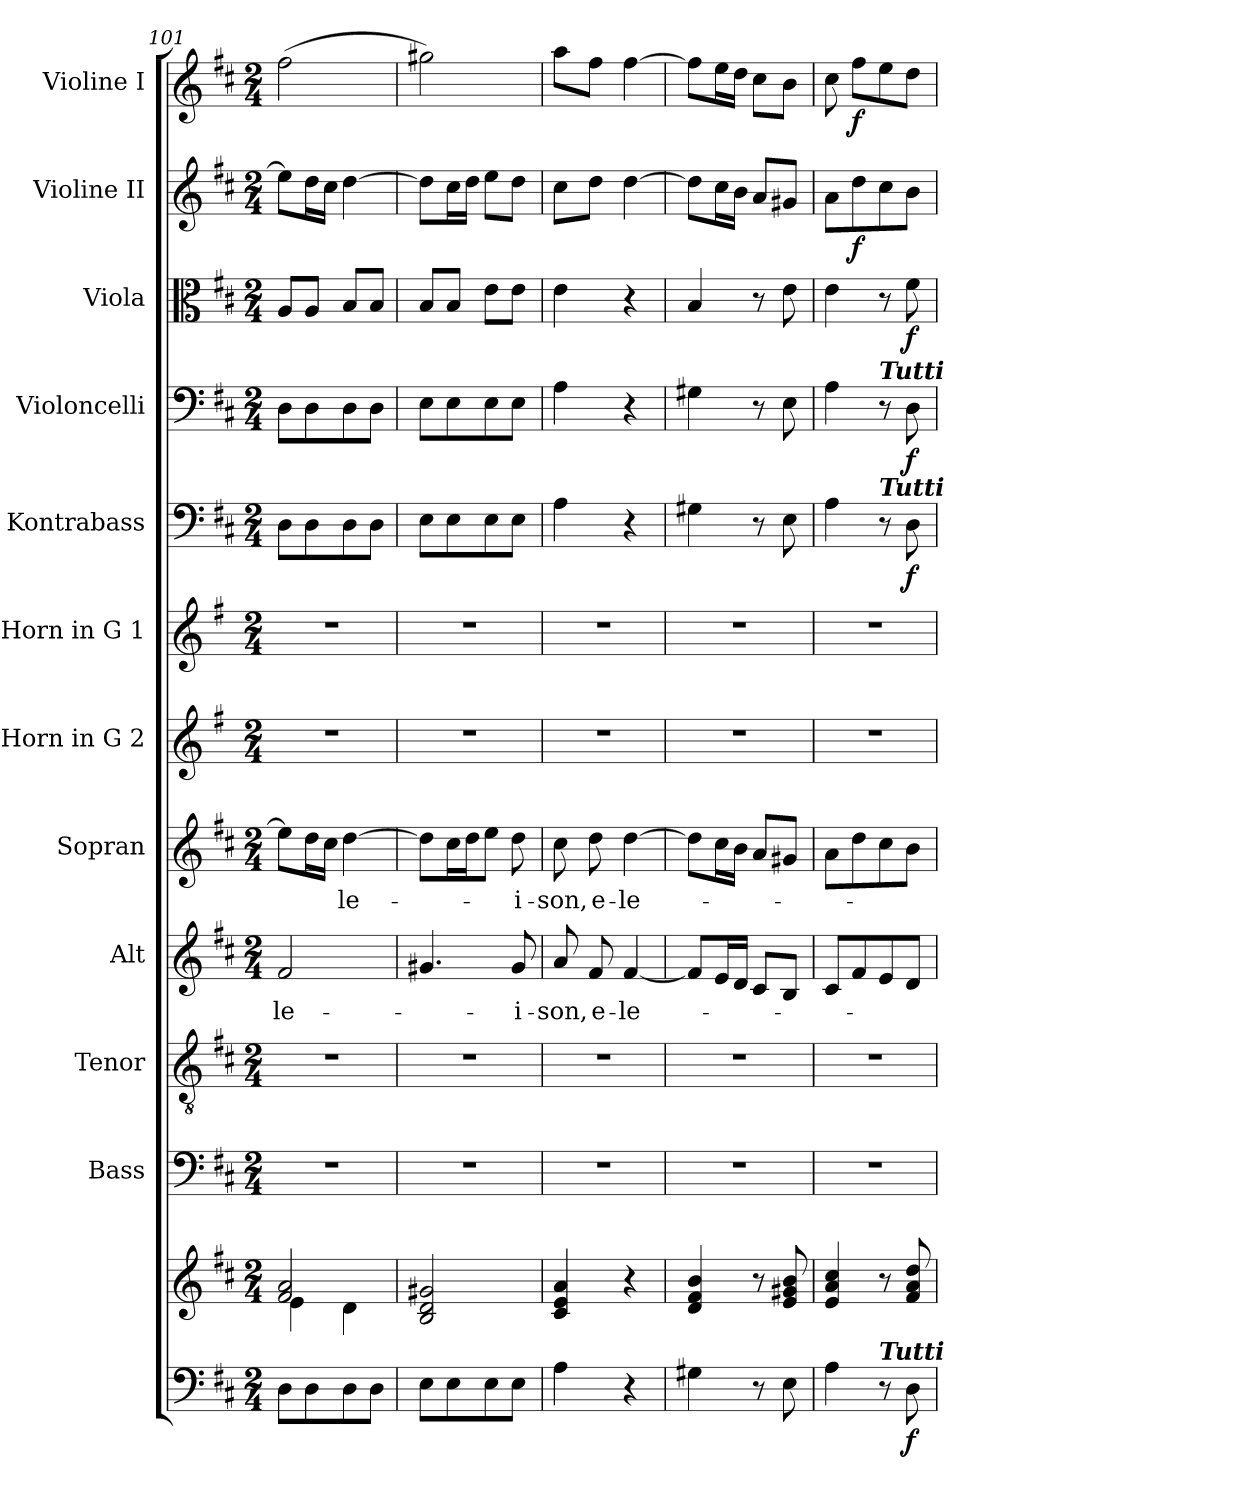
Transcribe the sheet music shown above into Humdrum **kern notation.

**kern	**kern	**dynam	**kern	**kern	**kern	**text	**kern	**text	**kern	**kern	**kern	**dynam	**kern	**dynam	**kern	**dynam	**kern	**dynam	**kern	**dynam
*part12	*part12	*part12	*part11	*part10	*part9	*part9	*part8	*part8	*part7	*part6	*part5	*part5	*part4	*part4	*part3	*part3	*part2	*part2	*part1	*part1
*staff13	*staff12	*staff12/13	*staff11	*staff10	*staff9	*staff9	*staff8	*staff8	*staff7	*staff6	*staff5	*staff5	*staff4	*staff4	*staff3	*staff3	*staff2	*staff2	*staff1	*staff1
*	*	*	*I"Bass	*I"Tenor	*I"Alt	*	*I"Sopran	*	*I"Horn in G 2	*I"Horn in G 1	*I"Kontrabass	*	*I"Violoncelli	*	*I"Viola	*	*I"Violine II	*	*I"Violine I	*
*	*	*	*I'B.	*I'T.	*I'A.	*	*I'S.	*	*I'Hrn. G 2	*I'Hrn. G 1	*I'Kb.	*	*I'Vc.	*	*I'Vla.	*	*I'Vl. II	*	*I'Vl. I	*
*clefF4	*clefG2	*	*clefF4	*clefGv2	*clefG2	*	*clefG2	*	*clefG2	*clefG2	*clefF4	*	*clefF4	*	*clefC3	*	*clefG2	*	*clefG2	*
*	*	*	*	*	*	*	*	*	*ITrd3c5	*ITrd3c5	*ITrd7c12	*	*	*	*	*	*	*	*	*
*k[f#c#]	*k[f#c#]	*	*k[f#c#]	*k[f#c#]	*k[f#c#]	*	*k[f#c#]	*	*k[f#c#]	*k[f#c#]	*k[f#c#]	*	*k[f#c#]	*	*k[f#c#]	*	*k[f#c#]	*	*k[f#c#]	*
*D:	*D:	*	*D:	*D:	*D:	*	*D:	*	*D:	*D:	*D:	*	*D:	*	*D:	*	*D:	*	*D:	*
*M2/4	*M2/4	*	*M2/4	*M2/4	*M2/4	*	*M2/4	*	*M2/4	*M2/4	*M2/4	*	*M2/4	*	*M2/4	*	*M2/4	*	*M2/4	*
=101	=101	=101	=101	=101	=101	=101	=101	=101	=101	=101	=101	=101	=101	=101	=101	=101	=101	=101	=101	=101
*	*^	*	*	*	*	*	*	*	*	*	*	*	*	*	*	*	*	*	*	*
!	!	!	!	!	!	!	!LO:LY:b	!	!	!	!	!	!	!	!	!	!	!	!	!	!
8D\L	2f#/ 2a/	4e\	.	2r	2r	2f#/	-le-	8ee\L]	.	2r	2r	8DD\L	.	8D\L	.	8A/L	.	8ee\L]	.	(>2ff#\	.
8D\	.	.	.	.	.	.	.	16dd\L	.	.	.	8DD\	.	8D\	.	8A/J	.	16dd\L	.	.	.
.	.	.	.	.	.	.	.	16cc#\JJ	.	.	.	.	.	.	.	.	.	16cc#\JJ	.	.	.
!	!	!	!	!	!	!	!	!	!LO:LY:b	!	!	!	!	!	!	!	!	!	!	!	!
8D\	.	4d\	.	.	.	.	.	[4dd\	-le-	.	.	8DD\	.	8D\	.	8B/L	.	[4dd\	.	.	.
8D\J	.	.	.	.	.	.	.	.	.	.	.	8DD\J	.	8D\J	.	8B/J	.	.	.	.	.
*	*v	*v	*	*	*	*	*	*	*	*	*	*	*	*	*	*	*	*	*	*	*
=102	=102	=102	=102	=102	=102	=102	=102	=102	=102	=102	=102	=102	=102	=102	=102	=102	=102	=102	=102	=102
8E\L	2B/ 2d/ 2g#X/	.	2r	2r	4.g#X/	.	8dd\L]	.	2r	2r	8EE\L	.	8E\L	.	8B/L	.	8dd\L]	.	2gg#X\)	.
8E\	.	.	.	.	.	.	16cc#\L	.	.	.	8EE\	.	8E\	.	8B/J	.	16cc#\L	.	.	.
.	.	.	.	.	.	.	16dd\J	.	.	.	.	.	.	.	.	.	16dd\JJ	.	.	.
8E\	.	.	.	.	.	.	8ee\J	.	.	.	8EE\	.	8E\	.	8e\L	.	8ee\L	.	.	.
!	!	!	!	!	!	!LO:LY:b	!	!LO:LY:b	!	!	!	!	!	!	!	!	!	!	!	!
8E\J	.	.	.	.	8g#/	-i-	8dd\	-i-	.	.	8EE\J	.	8E\J	.	8e\J	.	8dd\J	.	.	.
=103	=103	=103	=103	=103	=103	=103	=103	=103	=103	=103	=103	=103	=103	=103	=103	=103	=103	=103	=103	=103
!	!	!	!	!	!	!LO:LY:b	!	!LO:LY:b	!	!	!	!	!	!	!	!	!	!	!	!
4A\	4c#/ 4e/ 4a/	.	2r	2r	8a/	-son,	8cc#\	-son,	2r	2r	4AA\	.	4A\	.	4e\	.	8cc#\L	.	8aa\L	.
!	!	!	!	!	!	!LO:LY:b	!	!LO:LY:b	!	!	!	!	!	!	!	!	!	!	!	!
.	.	.	.	.	8f#/	e-	8dd\	e-	.	.	.	.	.	.	.	.	8dd\J	.	8ff#\J	.
!	!	!	!	!	!	!LO:LY:b	!	!LO:LY:b	!	!	!	!	!	!	!	!	!	!	!	!
4r	4r	.	.	.	[4f#/	-le-	[4dd\	-le-	.	.	4r	.	4r	.	4r	.	[4dd\	.	[4ff#\	.
=104	=104	=104	=104	=104	=104	=104	=104	=104	=104	=104	=104	=104	=104	=104	=104	=104	=104	=104	=104	=104
4G#X\	4d/ 4f#/ 4b/	.	2r	2r	8f#/L]	.	8dd\L]	.	2r	2r	4GG#X\	.	4G#X\	.	4B/	.	8dd\L]	.	8ff#\L]	.
.	.	.	.	.	16e/L	.	16cc#\L	.	.	.	.	.	.	.	.	.	16cc#\L	.	16ee\L	.
.	.	.	.	.	16d/JJ	.	16b\JJ	.	.	.	.	.	.	.	.	.	16b\JJ	.	16dd\JJ	.
8r	8r	.	.	.	8c#/L	.	8a/L	.	.	.	8r	.	8r	.	8r	.	8a/L	.	8cc#\L	.
8E\	8e/ 8g#X/ 8b/	.	.	.	8B/J	.	8g#X/J	.	.	.	8EE\	.	8E\	.	8e\	.	8g#X/J	.	8b\J	.
!!LO:PB:g=z
=105	=105	=105	=105	=105	=105	=105	=105	=105	=105	=105	=105	=105	=105	=105	=105	=105	=105	=105	=105	=105
4A\	4e/ 4a/ 4cc#/	.	2r	2r	8c#/L	.	8a\L	.	2r	2r	4AA\	.	4A\	.	4e\	.	8a\L	.	8cc#\	.
!	!	!	!	!	!	!	!	!	!	!	!	!	!	!	!	!	!	!LO:DY:b	!	!LO:DY:b
.	.	.	.	.	8f#/	.	8dd\	.	.	.	.	.	.	.	.	.	8dd\	f	8ff#\L	f
!	!	!	!	!	!	!	!	!	!	!	!	!	!LO:TX:a:Bi:t=Tutti	!	!	!	!	!	!	!
!	!	!	!	!	!	!	!	!	!	!	!LO:TX:a:Bi:t=Tutti	!	!	!	!	!	!	!	!	!
!LO:TX:a:Bi:t=Tutti	!	!	!	!	!	!	!	!	!	!	!	!	!	!	!	!	!	!	!	!
8r	8r	.	.	.	8e/	.	8cc#\	.	.	.	8r	.	8r	.	8r	.	8cc#\	.	8ee\	.
!	!	!LO:DY:b=2	!	!	!	!	!	!	!	!	!	!LO:DY:b	!	!LO:DY:b	!	!LO:DY:b	!	!	!	!
8D\	8f#/ 8a/ 8dd/	f	.	.	8d/J	.	8b\J	.	.	.	8DD\	f	8D\	f	8f#\	f	8b\J	.	8dd\J	.
=	=	=	=	=	=	=	=	=	=	=	=	=	=	=	=	=	=	=	=	=
*-	*-	*-	*-	*-	*-	*-	*-	*-	*-	*-	*-	*-	*-	*-	*-	*-	*-	*-	*-	*-
